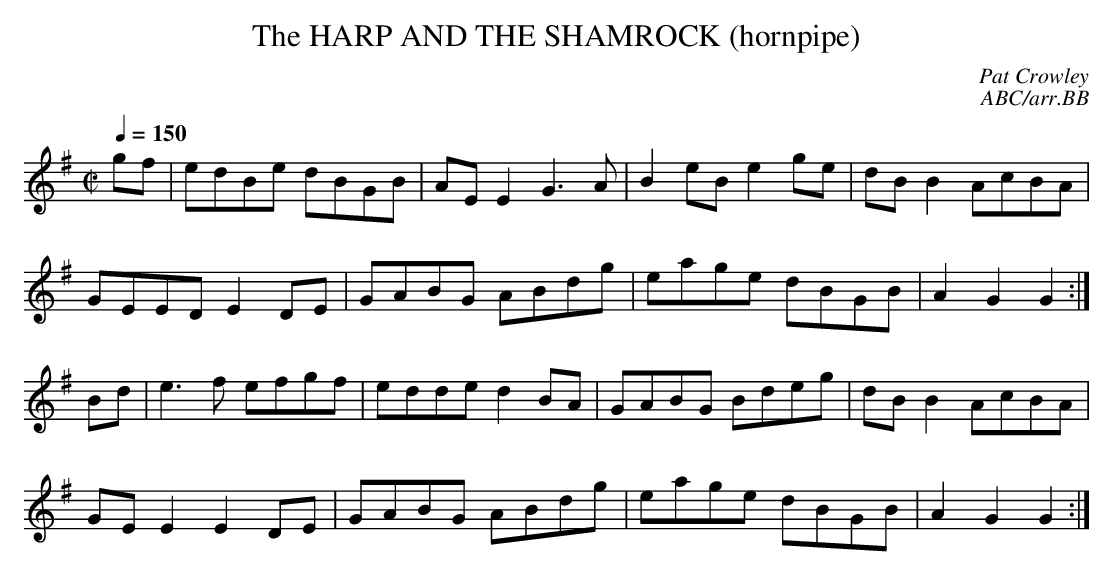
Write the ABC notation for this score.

X:1
T:HARP AND THE SHAMROCK (hornpipe), The
C:Pat Crowley
C:ABC/arr.BB
Q:1/4=150
L:1/8
M:C|
K:G
gf|edBe dBGB|AEE2 G3A|B2eB e2ge|dB B2 AcBA|
GEED E2 DE|GABG ABdg|eage dBGB|A2G2 G2:|
Bd|e3f efgf|edde d2 BA|GABG Bdeg|dB B2 AcBA|
GEE2 E2DE|GABG ABdg|eage dBGB|A2G2 G2:|
